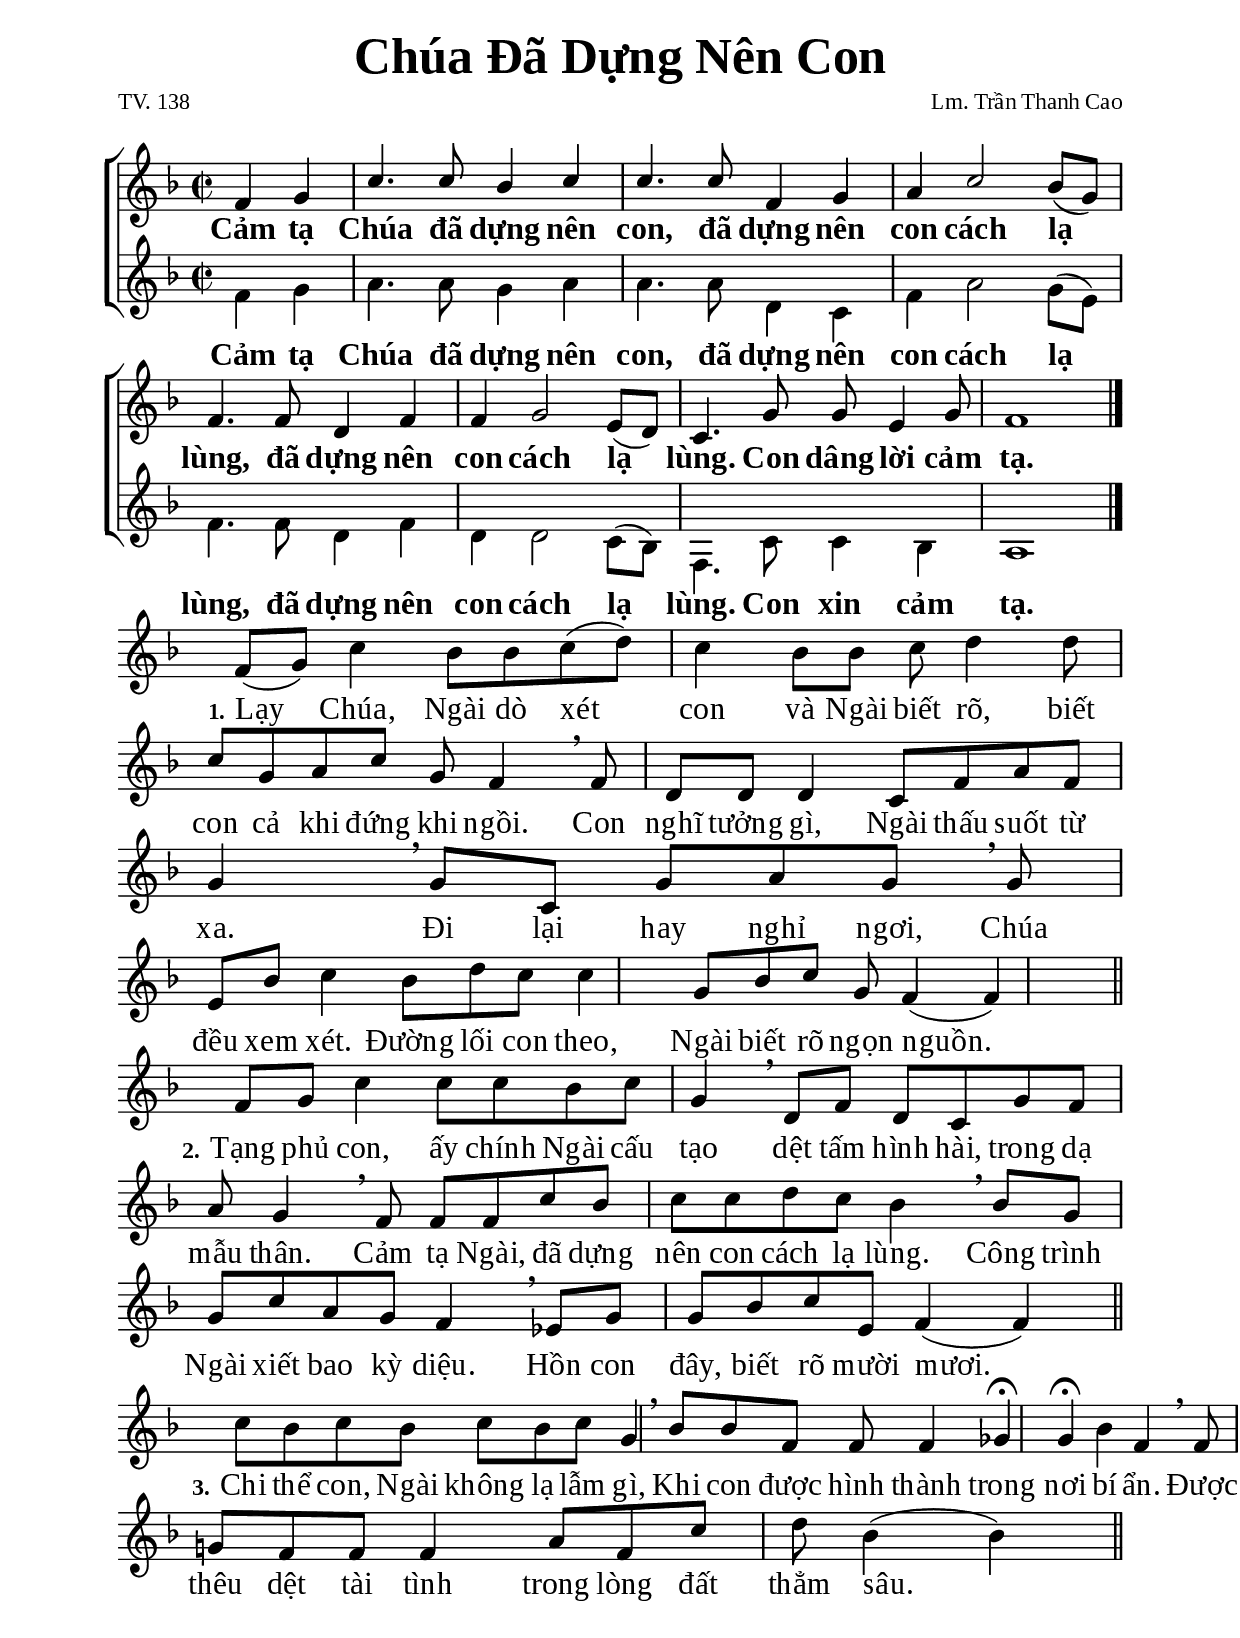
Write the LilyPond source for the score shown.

% Cài đặt chung
\version "2.20.0"
\include "english.ly"

\header {
  title = \markup { \fontsize #3 "Chúa Đã Dựng Nên Con" }
  poet = "TV. 138"
  composer = "Lm. Trần Thanh Cao"
  arranger = " "
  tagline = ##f
}

\paper {
  #(set-paper-size "a4")
  top-margin = 15\mm
  bottom-margin = 15\mm
  left-margin = 20\mm
  right-margin = 20\mm
  indent = #0
  #(define fonts
    (make-pango-font-tree
      "Liberation Serif"
      "Liberation Serif"
      "Liberation Serif"
      (/ 20 20)))
  page-count = #1
}

% Nhạc điệp khúc
nhacDiepKhucSop = \relative c' {
  \partial 2 f4 g |
  c4. c8 bf4 c |
  c4. c8 f,4 g |
  a c2 bf8 _(g) |
  f4. f8 d4 f |
  f g2 e8 _(d) |
  c4. g'8 g e4 g8 |
  f1 \bar "|."
}

nhacDiepKhucBas = \relative c' {
  \partial 2 f4 g |
  a4. a8 g4 a |
  a4. a8 d,4 c |
  f a2 g8 ^(e) |
  f4. f8 d4 f |
  d d2 c8 ^(bf) |
  f4. c'8 c4 bf |
  a1
}

% Nhạc phiên khúc
nhacPhienKhucMot = \relative c' {
  f8 (g) c4 bf8 bf c (d) c4
  bf8 bf c d4 d8 c g a c g f4 \breathe
  f8 d d d4 c8 f a f g4 \breathe
  g8 c, g' a g \breathe
  g8 e bf' c4
  bf8 d c c4
  g8 bf c g f4 (f) \bar "||"
}

nhacPhienKhucHai = \relative c' {
  f8 g c4 c8 c bf c g4 \breathe
  d8 f d c g' f a g4 \breathe
  f8 f f c' bf c c d c bf4 \breathe
  bf8 g g c a g f4 \breathe
  ef8 g g bf c e, f4 (f) \bar "||"
}


nhacPhienKhucBa = \relative c'' {
  c8 bf c bf c bf c g4 \breathe
  bf8 bf f f f4 gf \fermata g \fermata
  bf f4 \breathe
  f8 g! f f f4
  a8 f c' d bf4 (bf) \bar "||"
}

% Lời điệp khúc
loiDiepKhucSop = \lyricmode {
  Cảm tạ Chúa đã dựng nên con,
  đã dựng nên con cách lạ lùng,
  đã dựng nên con cách lạ lùng.
  Con dâng lời cảm tạ.
}

loiDiepKhucBas = \lyricmode {
  Cảm tạ Chúa đã dựng nên con,
  đã dựng nên con cách lạ lùng,
  đã dựng nên con cách lạ lùng.
  Con xin cảm tạ.
}

% Lời phiên khúc
loiPhienKhucMot = \lyricmode {
  \set stanza = #"1."
  Lạy Chúa, Ngài dò xét con và Ngài biết rõ,
  biết con cả khi đứng khi ngồi.
  Con nghĩ tưởng gì, Ngài thấu suốt từ xa.
  Đi lại hay nghỉ ngơi, Chúa đều xem xét.
  Đường lối con theo, Ngài biết rõ ngọn nguồn.
}

loiPhienKhucHai = \lyricmode {
  \set stanza = #"2."
  Tạng phủ con, ấy chính Ngài cấu tạo dệt tấm hình hài,
  trong dạ mẫu thân.
  Cảm tạ Ngài, đã dựng nên con cách lạ lùng.
  Công trình Ngài xiết bao kỳ diệu.
  Hồn con đây, biết rõ mười mươi.
}

loiPhienKhucBa = \lyricmode {
  \set stanza = #"3."
  Chi thể con, Ngài không lạ lẫm gì,
  Khi con được hình thành trong nơi bí ẩn.
  Được thêu dệt tài tình trong lòng đất thẳm sâu.
}

% Dàn trang
\score {
  \new ChoirStaff <<
    \new Staff \with {
        \consists "Merge_rests_engraver"
        \magnifyStaff #(magstep +1)
      }
      <<
      \new Voice = beSop {
        \voiceOne \key f \major \time 2/2 \nhacDiepKhucSop
      }
      \new Lyrics \lyricsto beSop \loiDiepKhucSop
    >>
    \new Staff \with {
        \consists "Merge_rests_engraver"
        \magnifyStaff #(magstep +1)
      }
      <<
      \new Voice = beBas {
        \voiceTwo \key f \major \time 2/2 \nhacDiepKhucBas
      }
      \new Lyrics \lyricsto beBas \loiDiepKhucBas
    >>
  >>
  \layout {
    \override Lyrics.LyricText.font-series = #'bold
    \override Lyrics.LyricText.font-size = #+3
    \override Lyrics.LyricSpace.minimum-distance = #0.5
    \override Score.BarNumber.break-visibility = ##(#f #f #f)
  }
}

\score {
  \new ChoirStaff <<
    \new Staff = phienKhuc \with {
        \magnifyStaff #(magstep +1)
      }
      <<
      \new Voice = beSop {
        \key f \major \time 2/2 \nhacPhienKhucMot
      }
    >>
    \new Lyrics \lyricsto beSop \loiPhienKhucMot
  >>
  \layout {
    \override Staff.TimeSignature.transparent = ##t
    \override Lyrics.LyricText.font-size = #+3
    \override Lyrics.LyricSpace.minimum-distance = #0.5
    \override Score.BarNumber.break-visibility = ##(#f #f #f)
    \set Score.barAlways = ##t
    \set Score.defaultBarType = ""
  } 
}

\score {
  \new ChoirStaff <<
    \new Staff = phienKhuc \with {
        \magnifyStaff #(magstep +1)
      }
      <<
      \new Voice = beSop {
        \key f \major \time 2/2 \nhacPhienKhucHai
      }
    >>
    \new Lyrics \lyricsto beSop \loiPhienKhucHai
  >>
  \layout {
    \override Staff.TimeSignature.transparent = ##t
    \override Lyrics.LyricText.font-size = #+3
    \override Lyrics.LyricSpace.minimum-distance = #0.5
    \override Score.BarNumber.break-visibility = ##(#f #f #f)
    \set Score.barAlways = ##t
    \set Score.defaultBarType = ""
  } 
}

\score {
  \new ChoirStaff <<
    \new Staff = phienKhuc \with {
        \magnifyStaff #(magstep +1)
      }
      <<
      \new Voice = beSop {
        \key f \major \time 2/2 \nhacPhienKhucBa
      }
    >>
    \new Lyrics \lyricsto beSop \loiPhienKhucBa
  >>
  \layout {
    \override Staff.TimeSignature.transparent = ##t
    \override Lyrics.LyricText.font-size = #+3
    \override Lyrics.LyricSpace.minimum-distance = #0.5
    \override Score.BarNumber.break-visibility = ##(#f #f #f)
    \set Score.barAlways = ##t
    \set Score.defaultBarType = ""
  } 
}
